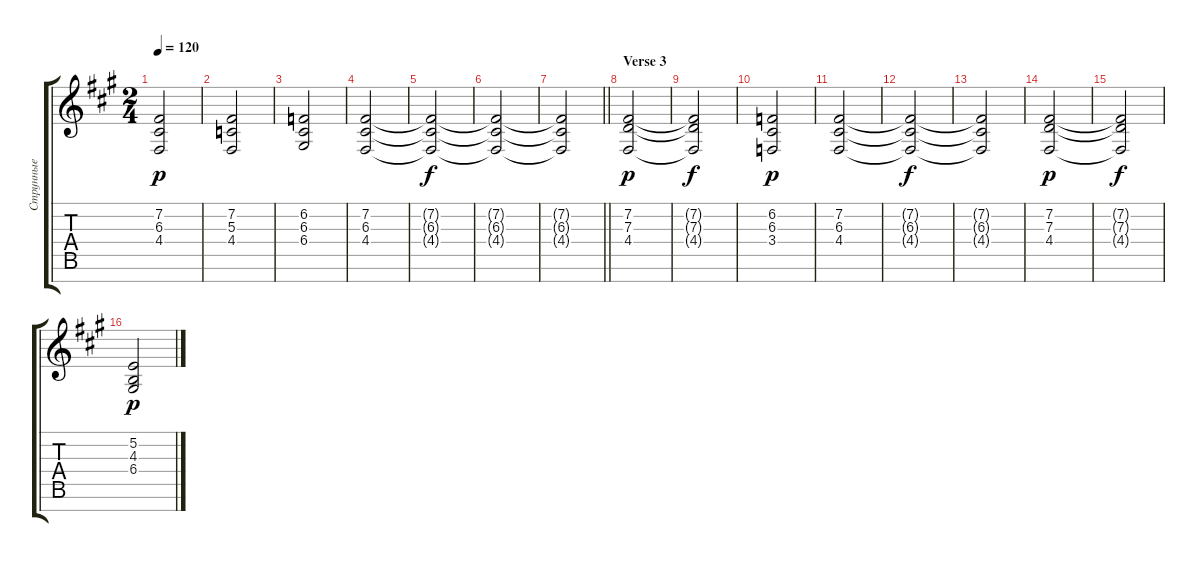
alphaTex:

\track ("Струнные" "Струнные") {instrument tremolostrings}
\staff {score tabs}
\tuning (E4 B3 G3 D3 A2 E2 B1) {hide}
\ts (2 4)
\tempo 120
\clef g2
\ks f#minor
(7.2 6.3 4.4).2{dy p} |
(7.2 5.3 4.4).2 |
(6.2 6.3 6.4).2 |
(7.2 6.3 4.4).2 |
(7.2{t} 6.3{t} 4.4{t}).2{dy f} |
(7.2{t} 6.3{t} 4.4{t}).2 |
\barLineRight lightlight
(7.2{t} 6.3{t} 4.4{t}).2 |
\section ("" "Verse 3")
(7.2 7.3 4.4).2{dy p instrument rockorgan} |
(7.2{t} 7.3{t} 4.4{t}).2{dy f} |
(6.2 6.3 3.4).2{dy p} |
(7.2 6.3 4.4).2 |
(7.2{t} 6.3{t} 4.4{t}).2{dy f} |
(7.2{t} 6.3{t} 4.4{t}).2 |
(7.2 7.3 4.4).2{dy p} |
(7.2{t} 7.3{t} 4.4{t}).2{dy f} |
(5.2 4.3 6.4).2{dy p}
